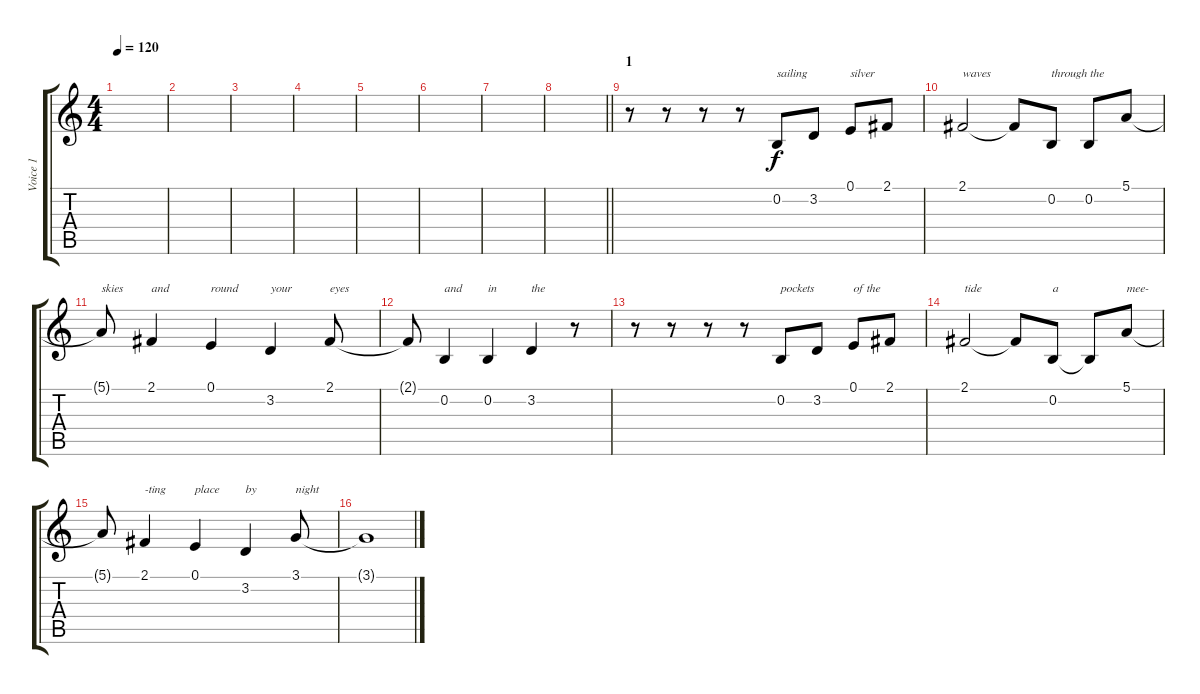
\track ("Voice 1" "Voice 1") {instrument electricpiano1}
\staff {score tabs}
\tuning (E4 B3 G3 D3 A2 E2) {hide}
\ts (4 4)
\tempo 120
\clef g2
\ks c
|
|
|
|
|
|
|
\barLineRight lightlight
|
\section ("" "1")
r.8 r.8 r.8 r.8 0.2.8{txt "sailing"} 3.2.8 0.1.8{txt "silver"} 2.1.8 |
2.1.2{txt "waves"} 2.1{t}.8 0.2.8{txt "through the"} 0.2.8 5.1.8 |
5.1{t}.8{txt "skies"} 2.1.4{txt "and"} 0.1.4{txt "round"} 3.2.4{txt "your"} 2.1.8{txt "eyes"} |
2.1{t}.8 0.2.4{txt "and"} 0.2.4{txt "in"} 3.2.4{txt "the"} r.8 |
r.8 r.8 r.8 r.8 0.2.8{txt "pockets"} 3.2.8 0.1.8{txt "of the"} 2.1.8 |
2.1.2{txt "tide"} 2.1{t}.8 0.2.8{txt "a"} 0.2{t}.8 5.1.8{txt "mee-"} |
5.1{t}.8 2.1.4{txt "-ting"} 0.1.4{txt "place"} 3.2.4{txt "by"} 3.1.8{txt "night"} |
3.1{t}.1
